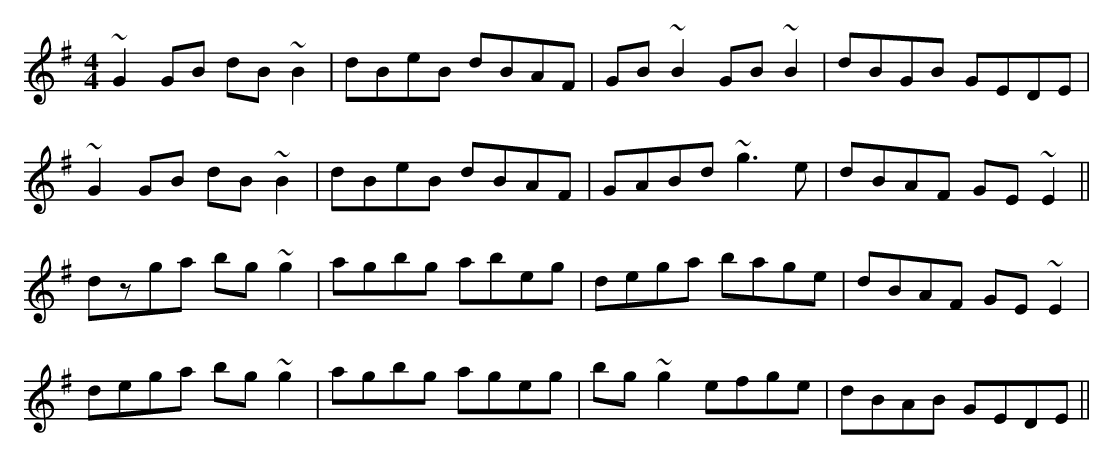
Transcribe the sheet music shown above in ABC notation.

X:1
M:4/4
K:G
~G2 GB dB ~B2|dBeB dBAF|GB ~B2 GB ~B2|dBGB GEDE|
~G2 GB dB ~B2|dBeB dBAF|GABd ~g3 e|dBAF GE ~E2||
dzga bg ~g2|agbg abeg|dega bage|dBAF GE ~E2|
dega bg ~g2|agbg ageg|bg ~g2 efge|dBAB GEDE||
